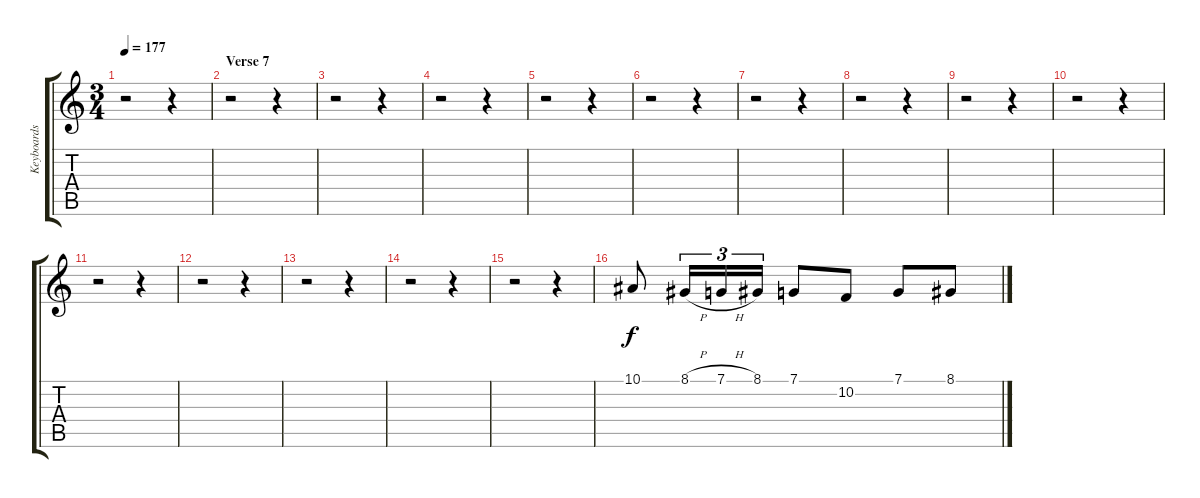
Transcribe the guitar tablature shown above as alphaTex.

\track ("Keyboards" "Keyboards") {instrument harpsichord}
\staff {score tabs}
\tuning (C4 G3 Eb3 Bb2 F2 C2) {hide}
\ts (3 4)
\tempo 177
\clef g2
\ks c
r.2{dy f} r.4 |
\section ("" "Verse 7")
r.2 r.4 |
r.2 r.4 |
r.2 r.4 |
r.2 r.4 |
r.2 r.4 |
r.2 r.4 |
r.2 r.4 |
r.2 r.4 |
r.2 r.4 |
r.2 r.4 |
r.2 r.4 |
r.2 r.4 |
r.2 r.4 |
r.2 r.4 |
10.1.8{instrument harpsichord} 8.1{h}.16{tu (3 2)} 7.1{h}.16{tu (3 2)} 8.1.16{tu (3 2)} 7.1.8 10.2.8 7.1.8 8.1.8
